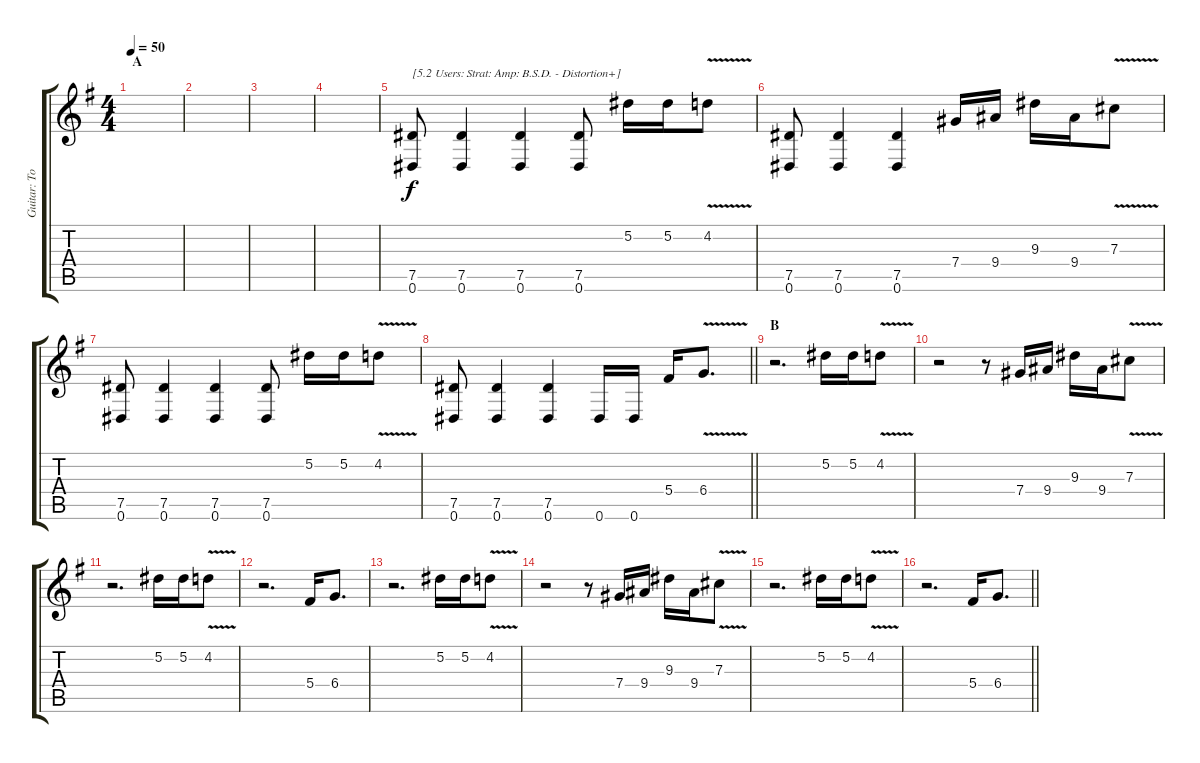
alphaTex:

\track ("Guitar: Tony" "Guitar: To") {instrument overdrivenguitar}
\staff {score tabs}
\tuning (Eb4 Bb3 Gb3 Db3 Ab2 Eb2) {hide}
\ts (4 4)
\section ("" "A")
\tempo 50
\clef g2
\ks g
|
|
|
|
(7.5 0.6).8{txt "[5.2 Users: Strat: Amp: B.S.D. - Distortion+]"} (7.5 0.6).4 (7.5 0.6).4 (7.5 0.6).8 5.2.16 5.2.16 4.2{v}.8 |
(7.5 0.6).8 (7.5 0.6).4 (7.5 0.6).4 7.4.16 9.4.16 9.3.16 9.4.16 7.3{v}.8 |
(7.5 0.6).8 (7.5 0.6).4 (7.5 0.6).4 (7.5 0.6).8 5.2.16 5.2.16 4.2{v}.8 |
\barLineRight lightlight
(7.5 0.6).8 (7.5 0.6).4 (7.5 0.6).4 0.6.16 0.6.16 5.4.16 6.4{v}.8{d} |
\section ("" "B")
r.2{d} 5.2.16 5.2.16 4.2{v}.8 |
r.2 r.8 7.4.16 9.4.16 9.3.16 9.4.16 7.3{v}.8 |
r.2{d} 5.2.16 5.2.16 4.2{v}.8 |
r.2{d} 5.4.16 6.4.8{d} |
r.2{d} 5.2.16 5.2.16 4.2{v}.8 |
r.2 r.8 7.4.16 9.4.16 9.3.16 9.4.16 7.3{v}.8 |
r.2{d} 5.2.16 5.2.16 4.2{v}.8 |
\barLineRight lightlight
r.2{d} 5.4.16 6.4.8{d}
